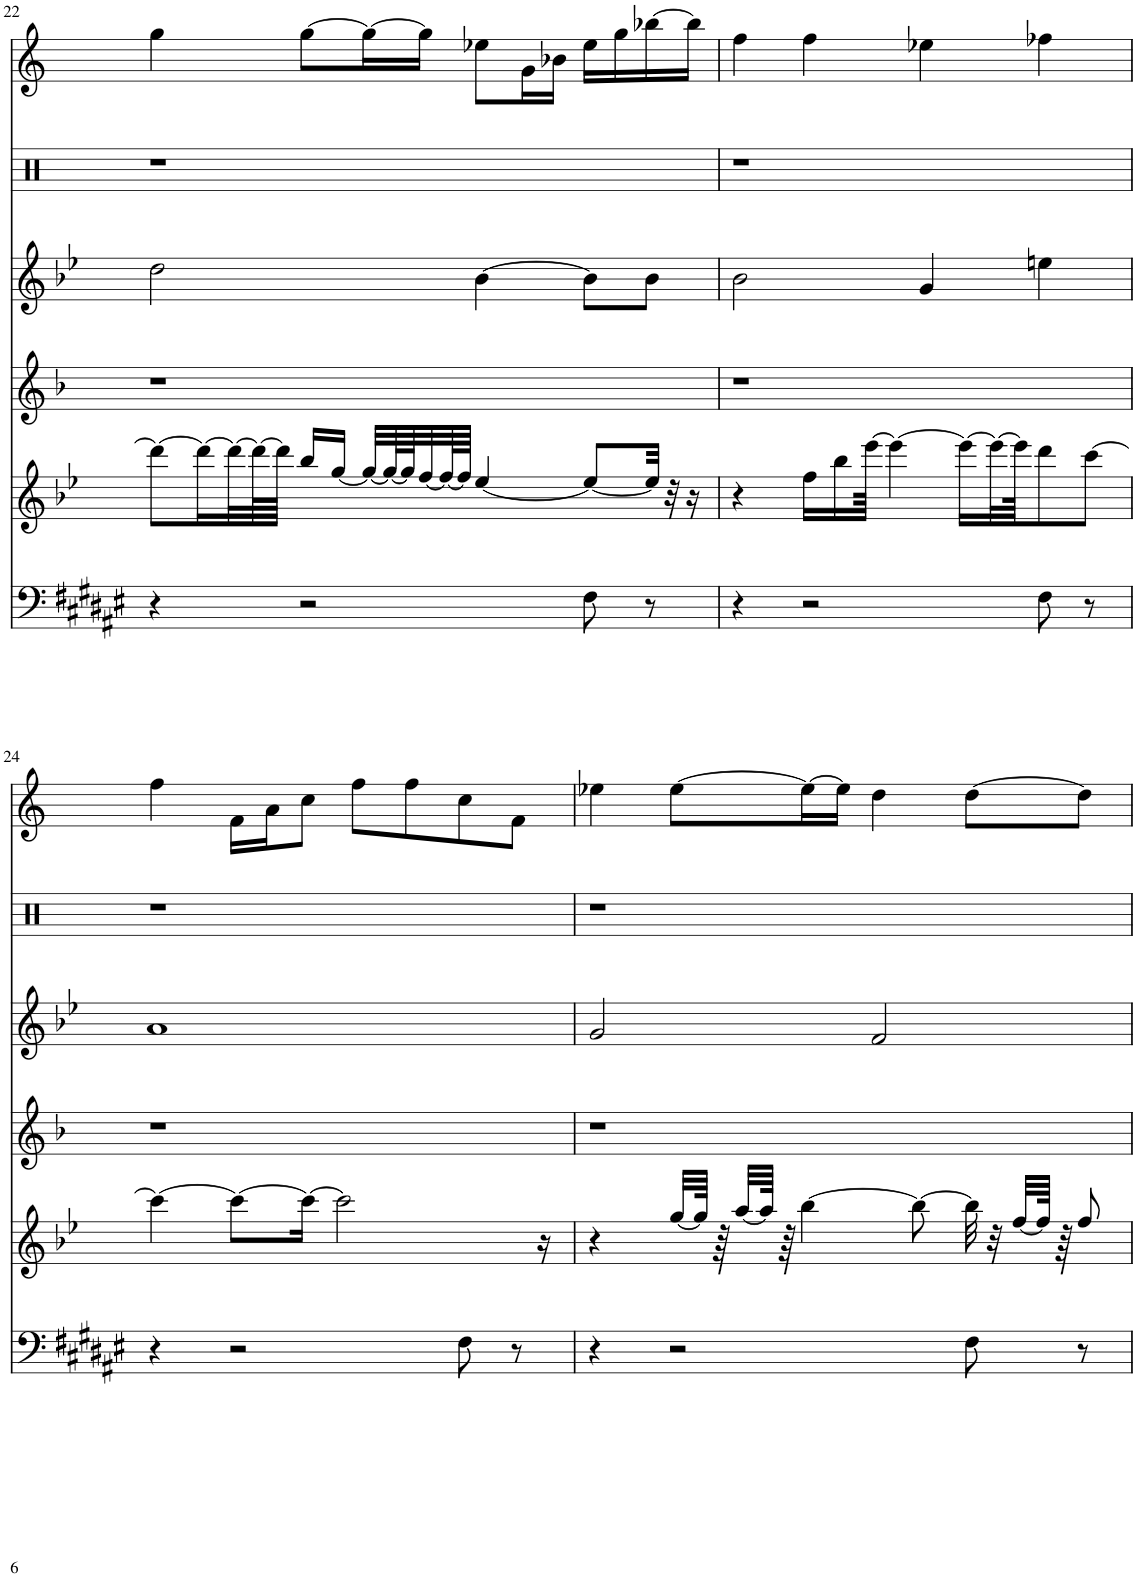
**kern	**kern	**kern	**kern	**kern	**kern
*part6	*part5	*part4	*part3	*part2	*part1
*staff6	*staff5	*staff4	*staff3	*staff2	*staff1
*I"Electric Piano	*I"Piano	*I"Piano	*I"Piano	*I"Piano	*I"Piano
*I'E.Pno	*I'Pno	*I'Pno	*I'Pno	*I'Pno	*I'Pno
!!LO:PB:g=z
*clefF4	*clefG2	*clefG2	*clefG2	*clefX	*clefG2
*k[f#c#g#d#a#e#]	*k[b-e-]	*k[b-]	*k[b-e-]	*k[]	*k[]
*M4/4	*M4/4	*M4/4	*M4/4	*M4/4	*M4/4
=22	=22	=22	=22	=22	=22
4r	8ddd\L_	1r	2dd\	1r	4gg\
.	16ddd\L_	.	.	.	.
.	32ddd\L_	.	.	.	.
.	64ddd\L_	.	.	.	.
.	64ddd\JJJJ]	.	.	.	.
2r	16bb-/LL	.	.	.	[8gg\L
.	[16gg/JJ	.	.	.	.
.	32gg/LLL_	.	.	.	16gg\L_
.	64gg/L_	.	.	.	.
.	64gg/J]	.	.	.	.
.	[32ff/	.	.	.	16gg\JJ]
.	64ff/L_	.	.	.	.
.	64ff/JJJJ]	.	.	.	.
.	[4ee-/	.	[4b-\	.	8ee-X\L
.	.	.	.	.	16g\L
.	.	.	.	.	16b-X\JJ
8F#\	8ee-/L_	.	8b-\L]	.	16ee-\LL
.	.	.	.	.	16gg\
8r	32ee-/Jkk]	.	8b-\J	.	[16bb-X\
.	32r	.	.	.	.
.	16r	.	.	.	16bb-\JJ]
=23	=23	=23	=23	=23	=23
4r	4r	1r	2b-\	1r	4ff\
2r	16ff\LL	.	.	.	4ff\
.	16bb-\	.	.	.	.
.	[64eee-\JJkk	.	.	.	.
.	4eee-\_	.	.	.	.
.	.	.	4g/	.	4ee-X\
.	16eee-\LL_	.	.	.	.
.	32eee-\L_	.	.	.	.
.	64eee-\JJK]	.	.	.	.
8F#\	8ddd\	.	4een\	.	4ff-X\
8r	[8ccc\J	.	.	.	.
!!LO:LB:g=z
=24	=24	=24	=24	=24	=24
4r	4ccc\_	1r	1a	1r	4ff\
2r	8ccc\L_	.	.	.	16f\LL
.	.	.	.	.	16a\J
.	16ccc\Jk_	.	.	.	8cc\J
.	2ccc\]	.	.	.	.
.	.	.	.	.	8ff\L
.	.	.	.	.	8ff\
8F#\	.	.	.	.	8cc\
8r	.	.	.	.	8f\J
.	16r	.	.	.	.
=25	=25	=25	=25	=25	=25
4r	4r	1r	2g/	1r	4ee-X\
2r	[32gg/LLL	.	.	.	[8ee-\L
.	64gg/JJJk]	.	.	.	.
.	64r	.	.	.	.
.	[32aa/LLL	.	.	.	.
.	64aa/JJJk]	.	.	.	.
.	64r	.	.	.	.
.	[4bb-\	.	.	.	16ee-\L_
.	.	.	.	.	16ee-\JJ]
.	.	.	2f/	.	4dd\
.	8bb-\_	.	.	.	.
8F#\	32bb-\]	.	.	.	[8dd\L
.	32r	.	.	.	.
.	[32ff/LLL	.	.	.	.
.	64ff/JJJk]	.	.	.	.
.	64r	.	.	.	.
8r	8ff/	.	.	.	8dd\J]
=	=	=	=	=	=
*-	*-	*-	*-	*-	*-
